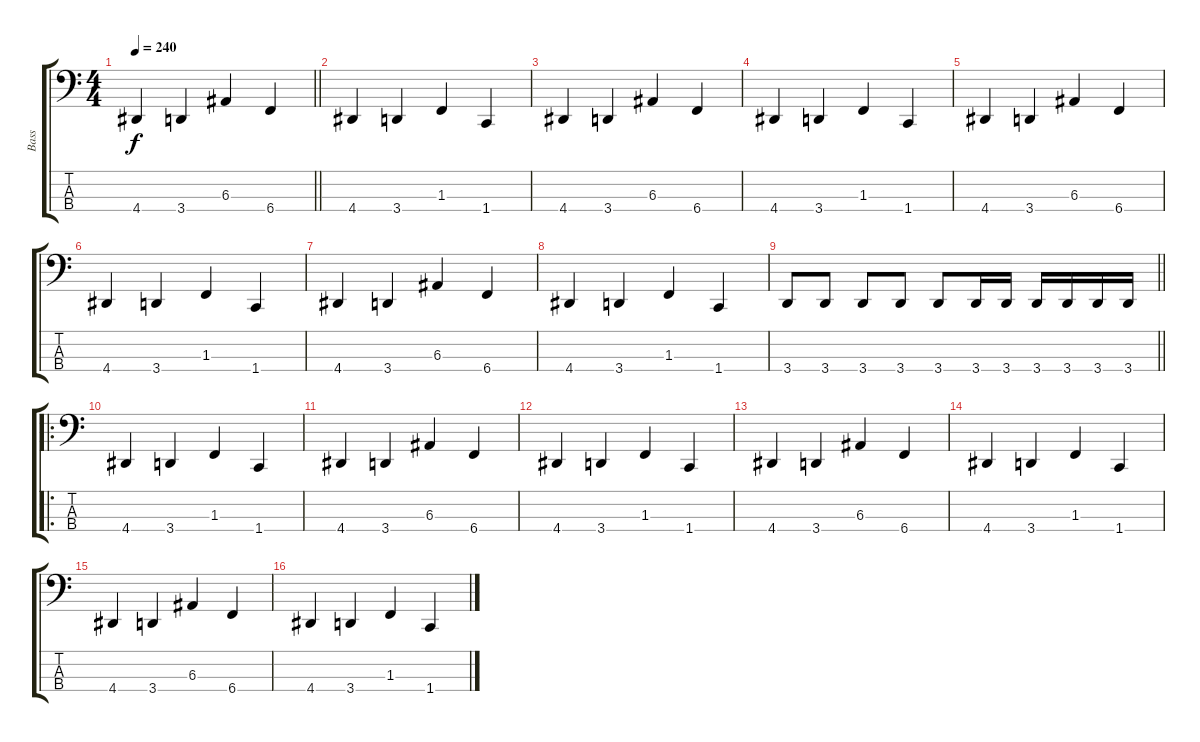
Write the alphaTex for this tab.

\track ("Bass" "Bass") {instrument electricbasspick}
\staff {score tabs}
\tuning (D2 A1 E1 B0) {hide}
\ts (4 4)
\tempo 240
\clef f4
\barLineRight lightlight
\ks c
4.4.4{dy f} 3.4.4 6.3.4 6.4.4 |
4.4.4 3.4.4 1.3.4 1.4.4 |
4.4.4 3.4.4 6.3.4 6.4.4 |
4.4.4 3.4.4 1.3.4 1.4.4 |
4.4.4 3.4.4 6.3.4 6.4.4 |
4.4.4 3.4.4 1.3.4 1.4.4 |
4.4.4 3.4.4 6.3.4 6.4.4 |
4.4.4 3.4.4 1.3.4 1.4.4 |
\barLineRight lightlight
3.4.8 3.4.8 3.4.8 3.4.8 3.4.8 3.4.16 3.4.16 3.4.16 3.4.16 3.4.16 3.4.16 |
\ro
4.4.4 3.4.4 1.3.4 1.4.4 |
4.4.4 3.4.4 6.3.4 6.4.4 |
4.4.4 3.4.4 1.3.4 1.4.4 |
4.4.4 3.4.4 6.3.4 6.4.4 |
4.4.4 3.4.4 1.3.4 1.4.4 |
4.4.4 3.4.4 6.3.4 6.4.4 |
4.4.4 3.4.4 1.3.4 1.4.4
